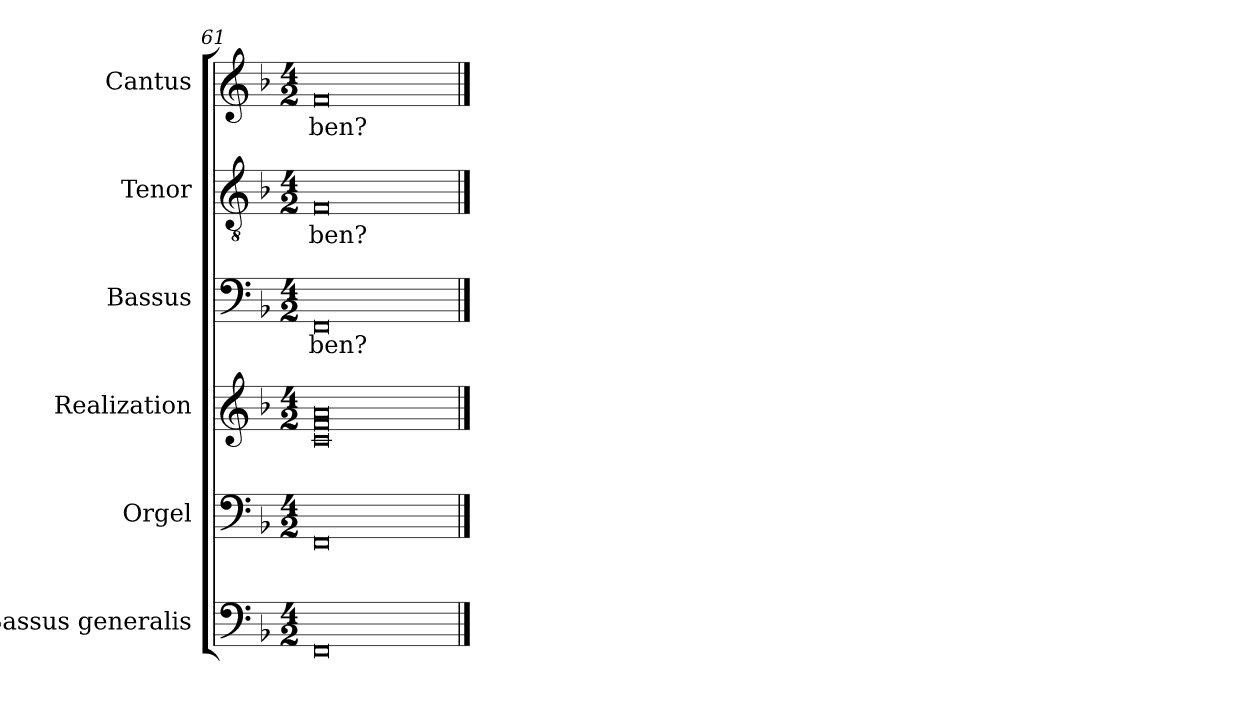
**kern	**kern	**kern	**kern	**text	**kern	**text	**kern	**text
*part6	*part5	*part4	*part3	*part3	*part2	*part2	*part1	*part1
*staff6	*staff5	*staff4	*staff3	*staff3	*staff2	*staff2	*staff1	*staff1
*I"Bassus generalis	*I"Orgel	*I"Realization	*I"Bassus	*	*I"Tenor	*	*I"Cantus	*
*	*I'Org.	*I'Rlz.	*I'B	*	*I'T	*	*I'S	*
*clefF4	*clefF4	*clefG2	*clefF4	*	*clefGv2	*	*clefG2	*
*k[b-]	*k[b-]	*k[b-]	*k[b-]	*	*k[b-]	*	*k[b-]	*
*F:	*F:	*F:	*F:	*	*F:	*	*F:	*
*M4/2	*M4/2	*M4/2	*M4/2	*	*M4/2	*	*M4/2	*
*MM86	*MM86	*MM86	*MM86	*	*MM86	*	*MM86	*
=61	=61	=61	=61	=61	=61	=61	=61	=61
!	!	!	!	!LO:LY:b	!	!LO:LY:b	!	!LO:LY:b
0FF	0FF	0c 0f 0a	0FF	-ben?	0F	-ben?	0f	-ben?
==	==	==	==	==	==	==	==	==
*-	*-	*-	*-	*-	*-	*-	*-	*-
